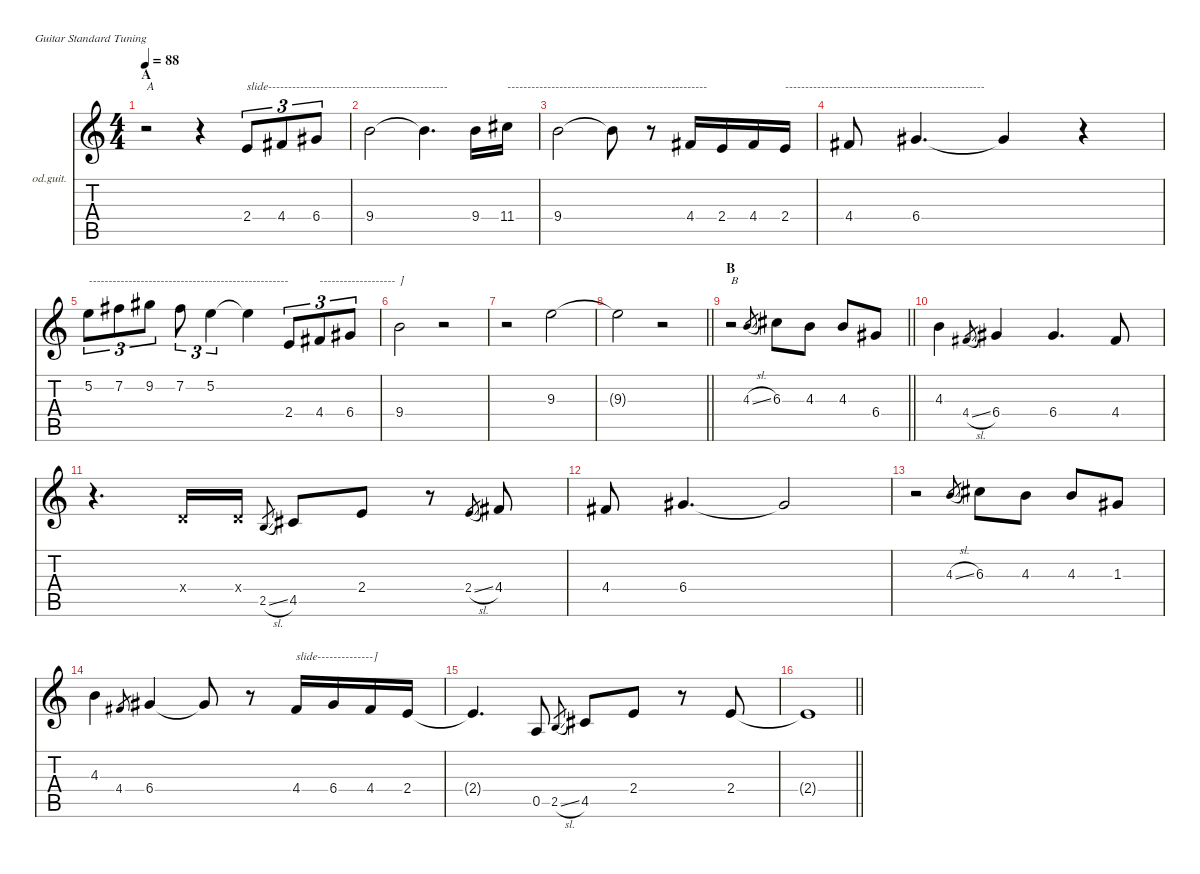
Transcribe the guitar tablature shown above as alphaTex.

\defaultSystemsLayout 4
\hideDynamics
\bracketExtendMode nobrackets
\firstSystemTrackNameOrientation horizontal
\otherSystemsTrackNameOrientation horizontal
\track ("Lead Joe" "od.guit.") {instrument overdrivenguitar}
\staff {score tabs}
\tuning (E4 B3 G3 D3 A2 E2)
\ts (4 4)
\beaming (8 2 2 2 2)
\section ("" "A")
\tempo 88
\clef g2
\ks c
r.2{txt "A" dy f instrument overdrivenguitar beam Down} r.4{beam Down} 2.4.8{tu (3 2) txt "slide---------------------------------------------" beam Up} 4.4{acc #}.8{tu (3 2) beam Up} 6.4{acc #}.8{tu (3 2) beam Up} |
9.4.2{beam Down} 9.4{t}.4{d beam Down} 9.4.16{beam Down} 11.4{acc #}.16{txt "--------------------------------------------------" beam Down} |
9.4.2{beam Down} 9.4{t}.8{beam Down} r.8{beam Down} 4.4{acc #}.16{beam Up} 2.4.16{beam Up} 4.4{acc #}.16{beam Up} 2.4.16{txt "--------------------------------------------------" beam Up} |
4.4{acc #}.8{beam Up} 6.4{acc #}.4{d beam Up} 6.4{t acc #}.4{beam Up} r.4{beam Up} |
5.2.8{tu (3 2) txt "--------------------------------------------------" beam Down} 7.2{acc #}.8{tu (3 2) beam Down} 9.2{acc #}.8{tu (3 2) beam Down} 7.2{acc #}.8{tu (3 2) beam Down} 5.2.4{tu (3 2) beam Down} 5.2{t}.4{beam Down} 2.4.8{tu (3 2) beam Up} 4.4{acc #}.8{tu (3 2) txt "-------------------" beam Up} 6.4{acc #}.8{tu (3 2) beam Up} |
9.4.2{txt "]" beam Down} r.2{beam Down} |
r.2{beam Down} 9.3.2{beam Down} |
\barLineRight lightlight
9.3{t}.2{beam Down} r.2{beam Down} |
\section ("" "B")
\barLineRight lightlight
r.2{txt "B" beam Down} 4.3{sl}.8{gr dy mf beam Up} 6.3{acc #}.8{dy f beam Down} 4.3.8{beam Down} 4.3.8{beam Up} 6.4{acc #}.8{beam Up} |
\section ("" "")
4.3.4{beam Down} 4.4{sl acc #}.8{gr dy mf beam Up} 6.4{acc #}.4{dy f beam Up} 6.4{acc #}.4{d beam Up} 4.4{acc #}.8{beam Up} |
r.4{d beam Down} 0.4{x}.16{beam Up} 0.4{x}.16{beam Up} 2.5{sl}.8{gr dy mf beam Up} 4.5{acc #}.8{dy f beam Up} 2.4.8{beam Up} r.8{beam Up} 2.4{sl}.8{gr dy mf beam Up} 4.4{acc #}.8{dy f beam Up} |
4.4{acc #}.8{beam Up} 6.4{acc #}.4{d beam Up} 6.4{t acc #}.2{beam Up} |
r.2{beam Down} 4.3{sl}.8{gr dy mf beam Up} 6.3{acc #}.8{dy f beam Down} 4.3.8{beam Down} 4.3.8{beam Up} 1.3{acc #}.8{beam Up} |
4.3.4{beam Down} 4.4{acc #}.8{gr dy mf beam Up} 6.4{acc #}.4{dy f beam Up} 6.4{t acc #}.8{beam Up} r.8{beam Up} 4.4{acc #}.16{txt "slide--------------]" beam Up} 6.4{acc #}.16{beam Up} 4.4{acc #}.16{beam Up} 2.4.16{beam Up} |
2.4{t}.4{d beam Up} 0.5.8{beam Up} 2.5{sl}.8{gr dy mf beam Up} 4.5{acc #}.8{dy f beam Up} 2.4.8{beam Up} r.8{beam Up} 2.4.8{beam Up} |
\barLineRight lightlight
2.4{t}.1{beam Up}
